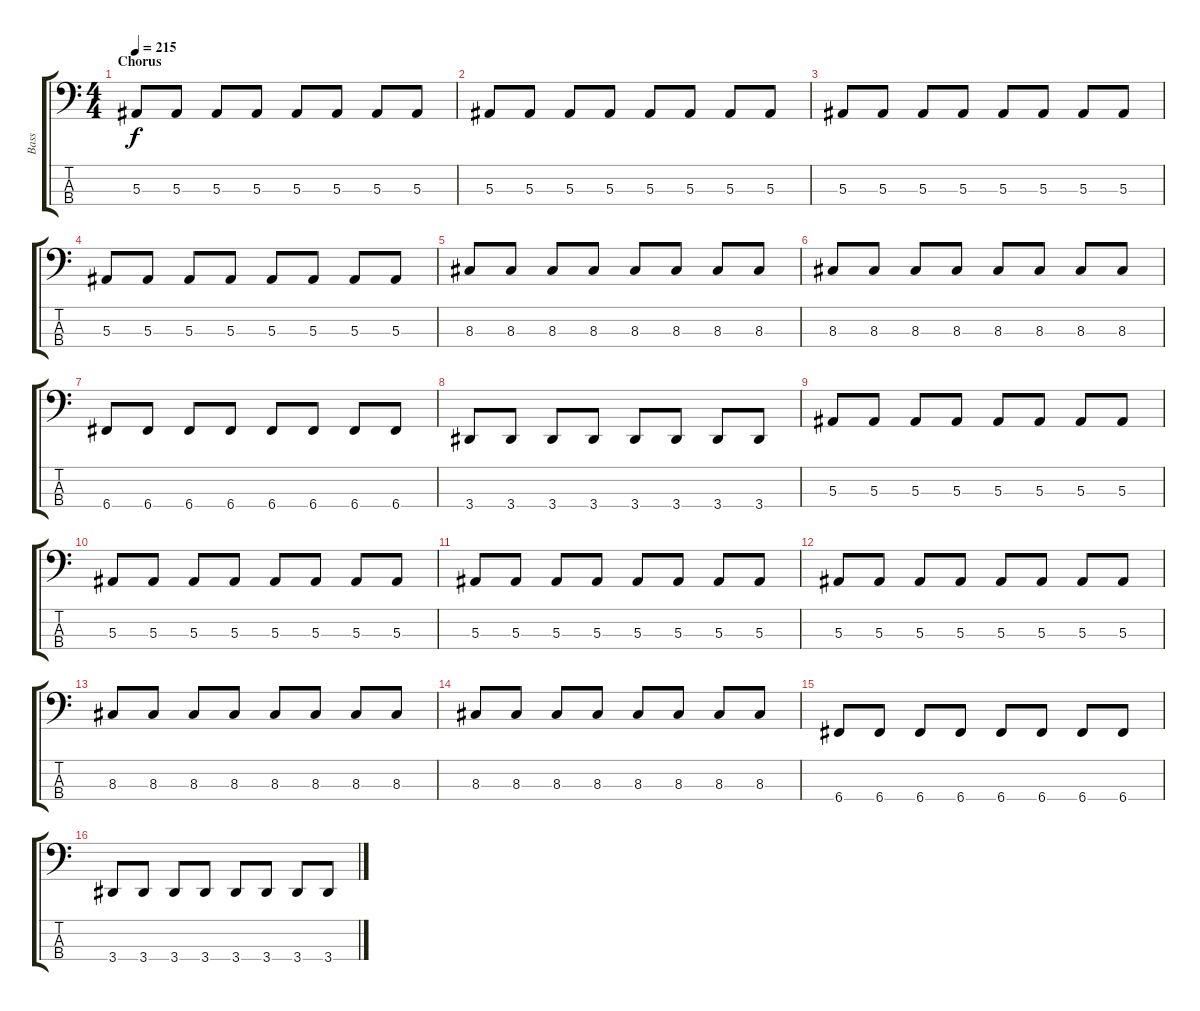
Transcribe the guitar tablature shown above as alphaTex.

\track ("Bass" "Bass") {instrument electricbassfinger}
\staff {score tabs}
\tuning (Eb2 Bb1 F1 C1) {hide}
\ts (4 4)
\section ("" "Chorus")
\tempo 215
\clef f4
\ks c
5.3.8{dy f} 5.3.8 5.3.8 5.3.8 5.3.8 5.3.8 5.3.8 5.3.8 |
5.3.8 5.3.8 5.3.8 5.3.8 5.3.8 5.3.8 5.3.8 5.3.8 |
5.3.8 5.3.8 5.3.8 5.3.8 5.3.8 5.3.8 5.3.8 5.3.8 |
5.3.8 5.3.8 5.3.8 5.3.8 5.3.8 5.3.8 5.3.8 5.3.8 |
8.3.8 8.3.8 8.3.8 8.3.8 8.3.8 8.3.8 8.3.8 8.3.8 |
8.3.8 8.3.8 8.3.8 8.3.8 8.3.8 8.3.8 8.3.8 8.3.8 |
6.4.8 6.4.8 6.4.8 6.4.8 6.4.8 6.4.8 6.4.8 6.4.8 |
3.4.8 3.4.8 3.4.8 3.4.8 3.4.8 3.4.8 3.4.8 3.4.8 |
5.3.8 5.3.8 5.3.8 5.3.8 5.3.8 5.3.8 5.3.8 5.3.8 |
5.3.8 5.3.8 5.3.8 5.3.8 5.3.8 5.3.8 5.3.8 5.3.8 |
5.3.8 5.3.8 5.3.8 5.3.8 5.3.8 5.3.8 5.3.8 5.3.8 |
5.3.8 5.3.8 5.3.8 5.3.8 5.3.8 5.3.8 5.3.8 5.3.8 |
8.3.8 8.3.8 8.3.8 8.3.8 8.3.8 8.3.8 8.3.8 8.3.8 |
8.3.8 8.3.8 8.3.8 8.3.8 8.3.8 8.3.8 8.3.8 8.3.8 |
6.4.8 6.4.8 6.4.8 6.4.8 6.4.8 6.4.8 6.4.8 6.4.8 |
3.4.8 3.4.8 3.4.8 3.4.8 3.4.8 3.4.8 3.4.8 3.4.8
